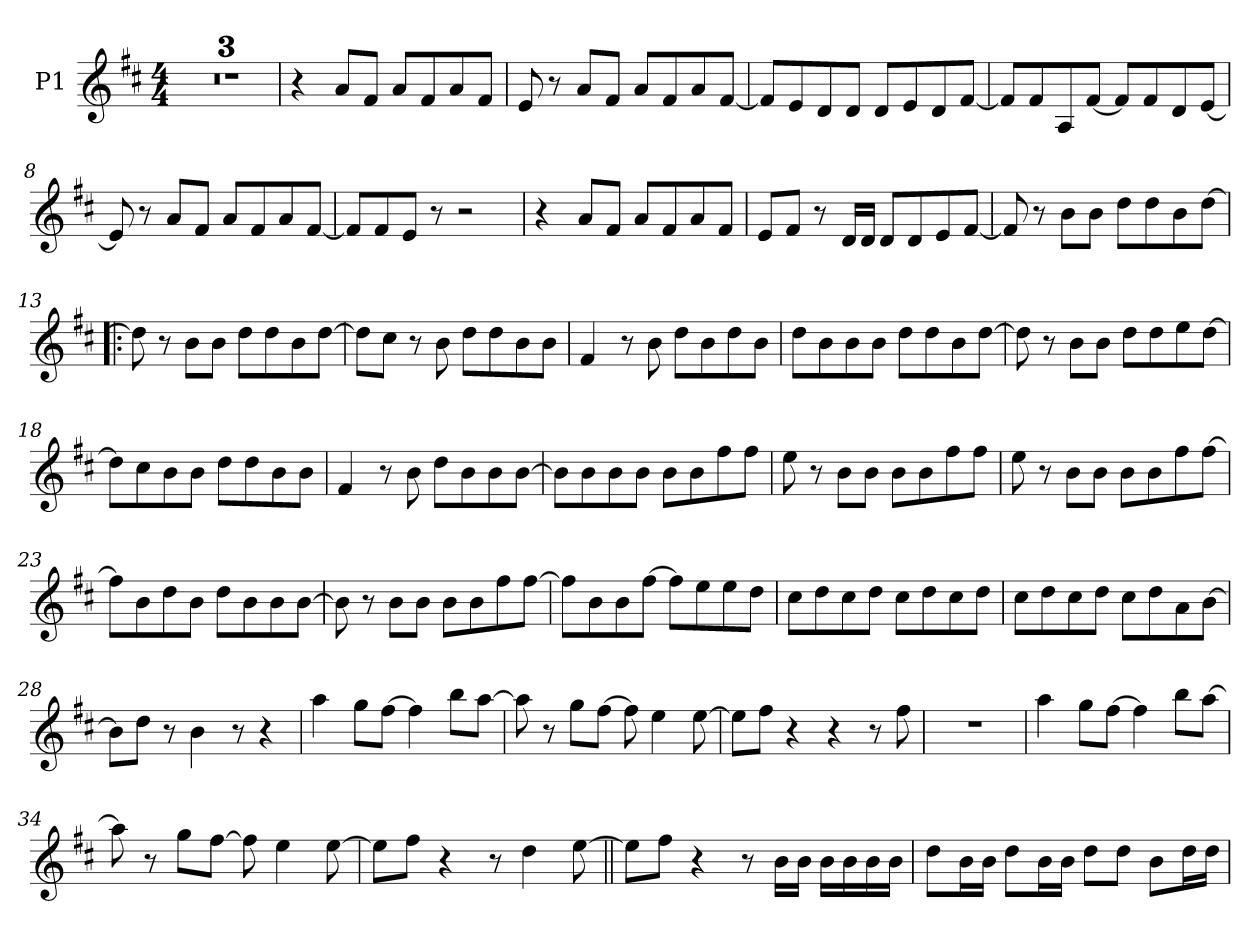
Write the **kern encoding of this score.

**kern
*part1
*staff1
*I"P1
*clefG2
*k[f#c#]
*b:
*M4/4
*MM123
=1
1r
=2
1r
=3
1r
=4
4r
8a/L
8f#/J
8a/L
8f#/
8a/
8f#/J
=5
8e/
8r
8a/L
8f#/J
8a/L
8f#/
8a/
[<8f#/J
=6
8f#/L]
8e/
8d/
8d/J
8d/L
8e/
8d/
[<8f#/J
!!LO:LB:g=z
=7
8f#/L]
8f#/
8A/
[8f#/J
8f#/L]
8f#/
8d/
[8e/J
=8
8e/]
8r
8a/L
8f#/J
8a/L
8f#/
8a/
[8f#/J
=9
8f#/L]
8f#/
8e/J
8r
2r
=10
4r
8a/L
8f#/J
8a/L
8f#/
8a/
8f#/J
!!LO:LB:g=z
=11
8e/L
8f#/J
8r
16d/LL
16d/JJ
8d/L
8d/
8e/
[8f#/J
=12
8f#/]
8r
8b\L
8b\J
8dd\L
8dd\
8b\
[8dd\J
=13!|:
8dd\]
8r
8b\L
8b\J
8dd\L
8dd\
8b\
[8dd\J
=14
8dd\L]
8cc#\J
8r
8b\
8dd\L
8dd\
8b\
8b\J
!!LO:LB:g=z
=15
4f#/
8r
8b\
8dd\L
8b\
8dd\
8b\J
=16
8dd\L
8b\
8b\
8b\J
8dd\L
8dd\
8b\
[8dd\J
=17
8dd\]
8r
8b\L
8b\J
8dd\L
8dd\
8ee\
[8dd\J
=18
8dd\L]
8cc#\
8b\
8b\J
8dd\L
8dd\
8b\
8b\J
=19
4f#/
8r
8b\
8dd\L
8b\
8b\
[8b\J
!!LO:LB:g=z
=20
8b\L]
8b\
8b\
8b\J
8b\L
8b\
8ff#\
8ff#\J
=21
8ee\
8r
8b\L
8b\J
8b\L
8b\
8ff#\
8ff#\J
=22
8ee\
8r
8b\L
8b\J
8b\L
8b\
8ff#\
[8ff#\J
=23
8ff#\L]
8b\
8dd\
8b\J
8dd\L
8b\
8b\
[8b\J
!!LO:LB:g=z
=24
8b\]
8r
8b\L
8b\J
8b\L
8b\
8ff#\
[8ff#\J
=25
8ff#\L]
8b\
8b\
[8ff#\J
8ff#\L]
8ee\
8ee\
8dd\J
=26
8cc#\L
8dd\
8cc#\
8dd\J
8cc#\L
8dd\
8cc#\
8dd\J
=27
8cc#\L
8dd\
8cc#\
8dd\J
8cc#\L
8dd\
8a\
[8b\J
=28
8b\L]
8dd\J
8r
4b\
8r
4r
!!LO:LB:g=z
=29
4aa\
8gg\L
[8ff#\J
4ff#\]
8bb\L
[8aa\J
=30
8aa\]
8r
8gg\L
[8ff#\J
8ff#\]
4ee\
[8ee\
=31
8ee\L]
8ff#\J
4r
4r
8r
8ff#\
=32
1r
=33
4aa\
8gg\L
[8ff#\J
4ff#\]
8bb\L
[8aa\J
=34
8aa\]
8r
8gg\L
[8ff#\J
8ff#\]
4ee\
[8ee\
!!LO:LB:g=z
=35
8ee\L]
8ff#\J
4r
8r
4dd\
[8ee\
=36||
8ee\L]
8ff#\J
4r
8r
16b\LL
16b\JJ
16b\LL
16b\
16b\
16b\JJ
=37
8dd\L
16b\L
16b\JJ
8dd\L
16b\L
16b\JJ
8dd\L
8dd\J
8b\L
16dd\L
16dd\JJ
=
*-
